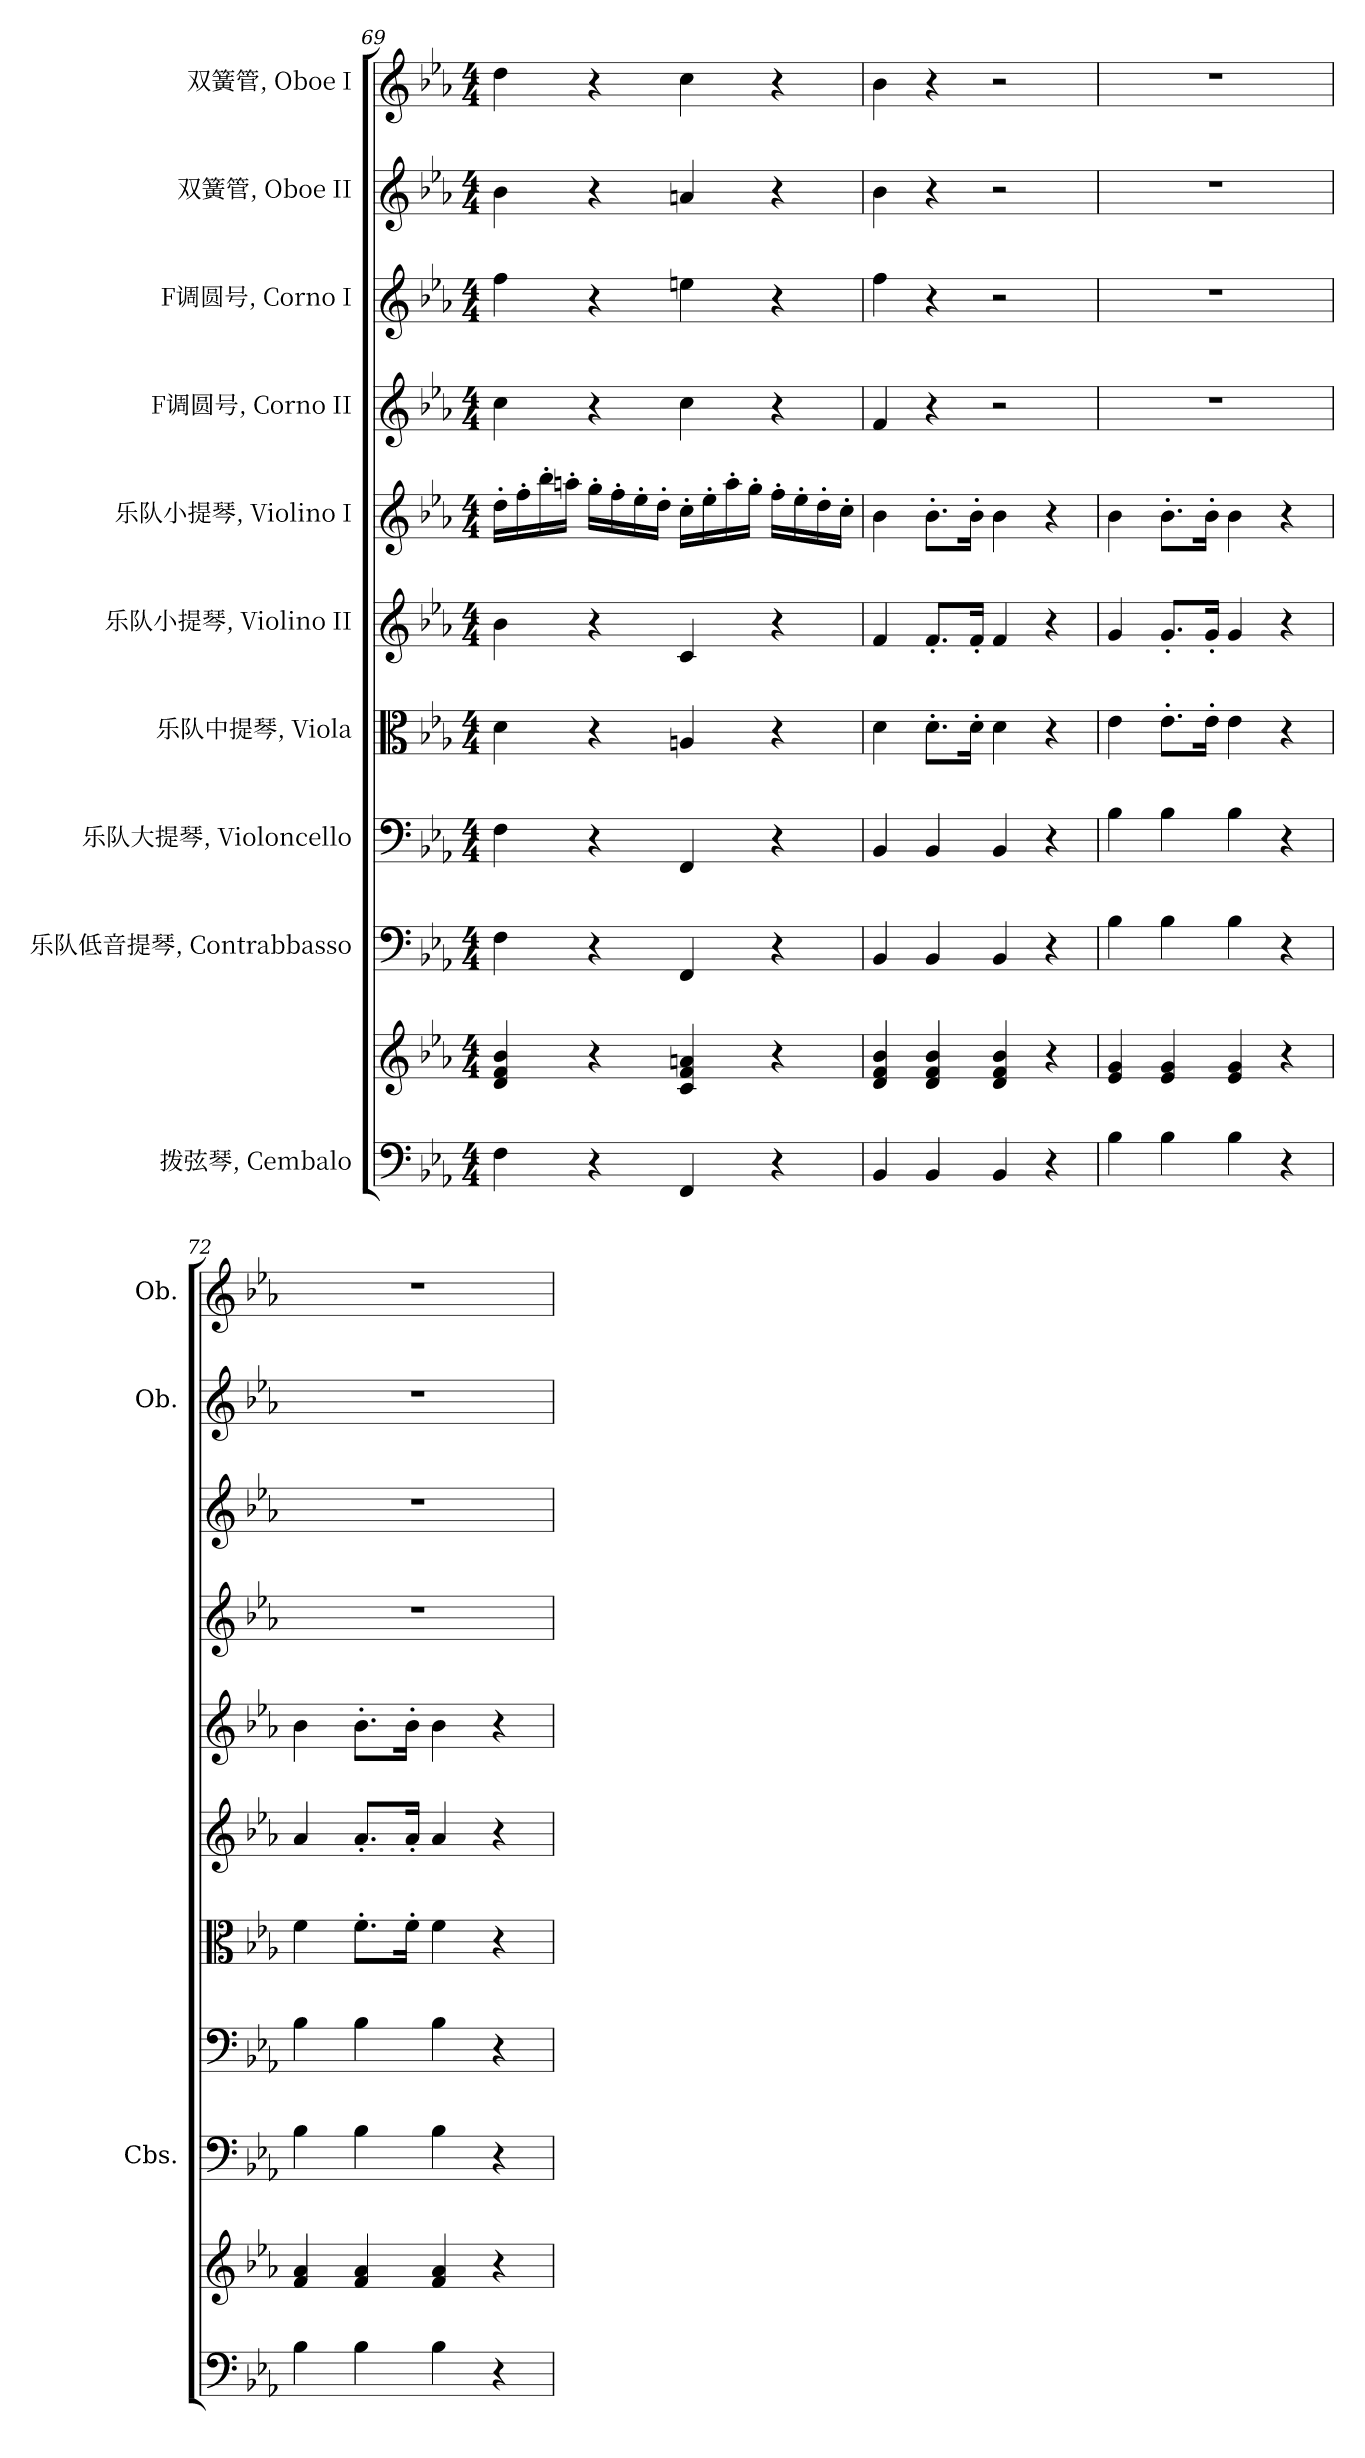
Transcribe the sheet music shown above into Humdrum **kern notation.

**kern	**kern	**kern	**kern	**kern	**kern	**kern	**kern	**kern	**kern	**kern
*part10	*part10	*part9	*part8	*part7	*part6	*part5	*part4	*part3	*part2	*part1
*staff11	*staff10	*staff9	*staff8	*staff7	*staff6	*staff5	*staff4	*staff3	*staff2	*staff1
*I"拨弦琴, Cembalo	*	*I"乐队低音提琴, Contrabbasso	*I"乐队大提琴, Violoncello	*I"乐队中提琴, Viola	*I"乐队小提琴, Violino II	*I"乐队小提琴, Violino I	*I"F调圆号, Corno II	*I"F调圆号, Corno I	*I"双簧管, Oboe II	*I"双簧管, Oboe I
*	*	*I'Cbs.	*	*	*	*	*	*	*I'Ob.	*I'Ob.
*clefF4	*clefG2	*clefF4	*clefF4	*clefC3	*clefG2	*clefG2	*clefG2	*clefG2	*clefG2	*clefG2
*	*	*ITrd7c12	*	*	*	*	*ITrd4c7	*ITrd4c7	*	*
*k[b-e-a-]	*k[b-e-a-]	*k[b-e-a-]	*k[b-e-a-]	*k[b-e-a-]	*k[b-e-a-]	*k[b-e-a-]	*k[b-e-a-d-]	*k[b-e-a-d-]	*k[b-e-a-]	*k[b-e-a-]
*M4/4	*M4/4	*M4/4	*M4/4	*M4/4	*M4/4	*M4/4	*M4/4	*M4/4	*M4/4	*M4/4
=69	=69	=69	=69	=69	=69	=69	=69	=69	=69	=69
4F\	4d/ 4f/ 4b-/	4FF\	4F\	4d\	4b-\	16dd'\LL	4f\	4b-\	4b-\	4dd\
.	.	.	.	.	.	16ff'\	.	.	.	.
.	.	.	.	.	.	16bb-'\	.	.	.	.
.	.	.	.	.	.	16aan'\JJ	.	.	.	.
4r	4r	4r	4r	4r	4r	16gg'\LL	4r	4r	4r	4r
.	.	.	.	.	.	16ff'\	.	.	.	.
.	.	.	.	.	.	16ee-'\	.	.	.	.
.	.	.	.	.	.	16dd'\JJ	.	.	.	.
4FF/	4c/ 4f/ 4an/	4FFF/	4FF/	4An/	4c/	16cc'\LL	4f\	4an\	4an/	4cc\
.	.	.	.	.	.	16ee-'\	.	.	.	.
.	.	.	.	.	.	16aa'\	.	.	.	.
.	.	.	.	.	.	16gg'\JJ	.	.	.	.
4r	4r	4r	4r	4r	4r	16ff'\LL	4r	4r	4r	4r
.	.	.	.	.	.	16ee-'\	.	.	.	.
.	.	.	.	.	.	16dd'\	.	.	.	.
.	.	.	.	.	.	16cc'\JJ	.	.	.	.
=70	=70	=70	=70	=70	=70	=70	=70	=70	=70	=70
4BB-/	4d/ 4f/ 4b-/	4BBB-/	4BB-/	4d\	4f/	4b-\	4B-/	4b-\	4b-\	4b-\
4BB-/	4d/ 4f/ 4b-/	4BBB-/	4BB-/	8.d'\L	8.f'/L	8.b-'\L	4r	4r	4r	4r
.	.	.	.	16d'\Jk	16f'/Jk	16b-'\Jk	.	.	.	.
4BB-/	4d/ 4f/ 4b-/	4BBB-/	4BB-/	4d\	4f/	4b-\	2r	2r	2r	2r
4r	4r	4r	4r	4r	4r	4r	.	.	.	.
!!LO:PB:g=z
=71	=71	=71	=71	=71	=71	=71	=71	=71	=71	=71
4B-\	4e-/ 4g/	4BB-\	4B-\	4e-\	4g/	4b-\	1r	1r	1r	1r
4B-\	4e-/ 4g/	4BB-\	4B-\	8.e-'\L	8.g'/L	8.b-'\L	.	.	.	.
.	.	.	.	16e-'\Jk	16g'/Jk	16b-'\Jk	.	.	.	.
4B-\	4e-/ 4g/	4BB-\	4B-\	4e-\	4g/	4b-\	.	.	.	.
4r	4r	4r	4r	4r	4r	4r	.	.	.	.
=72	=72	=72	=72	=72	=72	=72	=72	=72	=72	=72
4B-\	4f/ 4a-/	4BB-\	4B-\	4f\	4a-/	4b-\	1r	1r	1r	1r
4B-\	4f/ 4a-/	4BB-\	4B-\	8.f'\L	8.a-'/L	8.b-'\L	.	.	.	.
.	.	.	.	16f'\Jk	16a-'/Jk	16b-'\Jk	.	.	.	.
4B-\	4f/ 4a-/	4BB-\	4B-\	4f\	4a-/	4b-\	.	.	.	.
4r	4r	4r	4r	4r	4r	4r	.	.	.	.
=	=	=	=	=	=	=	=	=	=	=
*-	*-	*-	*-	*-	*-	*-	*-	*-	*-	*-
